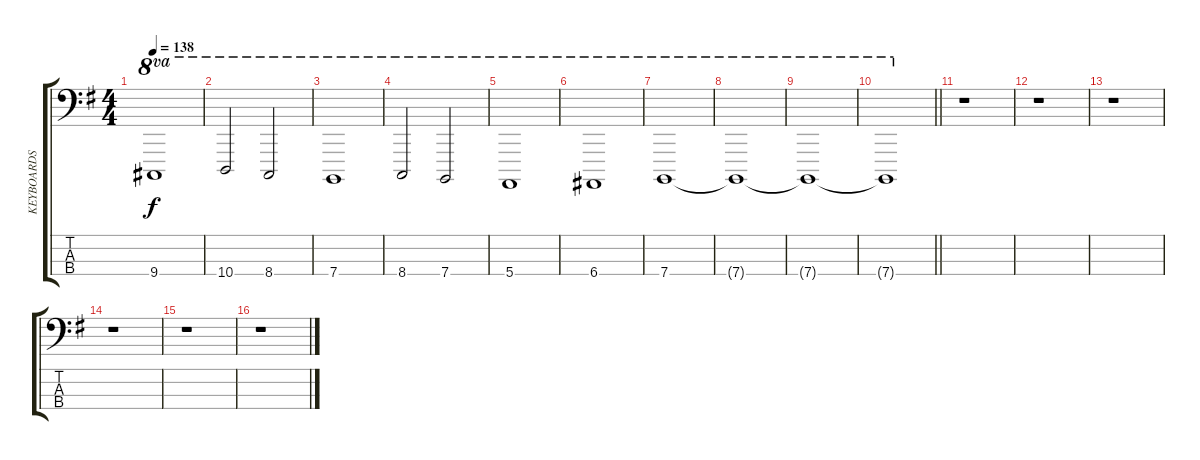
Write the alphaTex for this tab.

\track ("KEYBOARDS 2" "KEYBOARDS ") {instrument synthstrings2}
\staff {score tabs}
\tuning (G2 D2 A1 E1) {hide}
\ts (4 4)
\tempo 138
\clef f4
\ks eminor
9.4.1{ot 8va dy f} |
10.4.2{ot 8va} 8.4.2{ot 8va} |
7.4.1{ot 8va} |
8.4.2{ot 8va} 7.4.2{ot 8va} |
5.4.1{ot 8va} |
6.4.1{ot 8va} |
7.4.1{ot 8va} |
7.4{t}.1{ot 8va} |
7.4{t}.1{ot 8va} |
\barLineRight lightlight
7.4{t}.1{ot 8va} |
r.1 |
r.1 |
r.1 |
r.1 |
r.1 |
r.1
